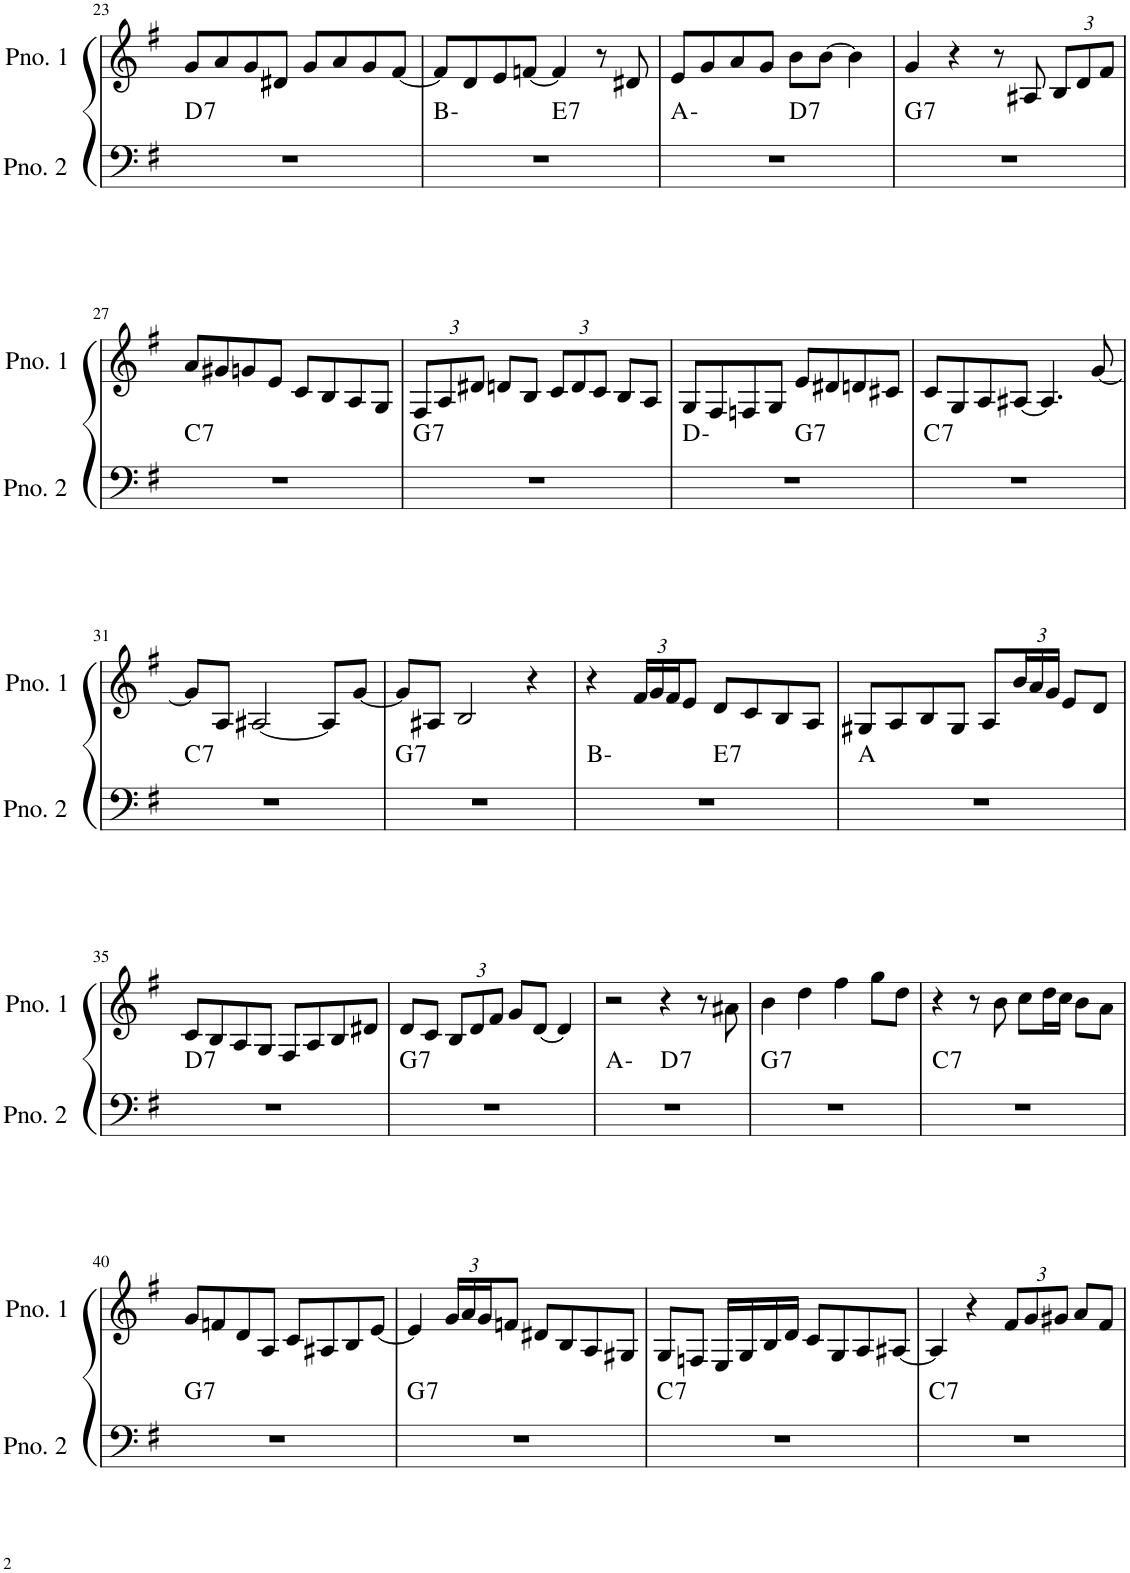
**kern	**harte	**kern
*part2	*part2	*part1
*staff2	*	*staff1
*I"ピアノ 2	*	*I"ピアノ 1
!!LO:PB:g=z
*clefF4	*	*clefG2
*k[f#]	*	*k[f#]
*M4/4	*	*M4/4
=23	=23	=23
!	!LO:H:kt=7	!
1r	D:7	8g/L
.	.	8a/
.	.	8g/
.	.	8d#X/J
.	.	8g/L
.	.	8a/
.	.	8g/
.	.	[8f#/J
=24	=24	=24
*^	*	*
1r	2ryy	B:min	8f#/L]
.	.	.	8d/
.	.	.	8e/
.	.	.	[8fn/J
!	!	!LO:H:kt=7	!
.	2ryy	E:7	4f/]
.	.	.	8r
.	.	.	8d#X/
=25	=25	=25	=25
1r	2ryy	A:min	8e/L
.	.	.	8g/
.	.	.	8a/
.	.	.	8g/J
!	!	!LO:H:kt=7	!
.	2ryy	D:7	8b\L
.	.	.	[8b\J
.	.	.	4b\]
=26	=26	=26	=26
!	!	!LO:H:kt=7	!
*v	*v	*	*
1r	G:7	4g/
.	.	4r
.	.	8r
.	.	8A#X/
*	*	*Xbrackettup
.	.	12B/L
.	.	12d/
.	.	12f#/J
!!LO:LB:g=z
=27	=27	=27
!	!LO:H:kt=7	!
1r	C:7	8a/L
.	.	8g#X/
.	.	8gn/
.	.	8e/J
.	.	8c/L
.	.	8B/
.	.	8A/
.	.	8G/J
=28	=28	=28
!	!LO:H:kt=7	!
1r	G:7	12F#/L
.	.	12A/
.	.	12d#X/J
.	.	8dn/L
.	.	8B/J
.	.	12c/L
.	.	12d/
.	.	12c/J
.	.	8B/L
.	.	8A/J
=29	=29	=29
*^	*	*
1r	2ryy	D:min	8G/L
.	.	.	8F#/
.	.	.	8Fn/
.	.	.	8G/J
!	!	!LO:H:kt=7	!
.	2ryy	G:7	8e/L
.	.	.	8d#X/
.	.	.	8dn/
.	.	.	8c#X/J
=30	=30	=30	=30
!	!	!LO:H:kt=7	!
*v	*v	*	*
1r	C:7	8c/L
.	.	8G/
.	.	8A/
.	.	[8A#X/J
.	.	4.A#/]
.	.	[8g/
!!LO:LB:g=z
=31	=31	=31
!	!LO:H:kt=7	!
1r	C:7	8g/L]
.	.	8A/J
.	.	[2A#X/
.	.	8A#/L]
.	.	[8g/J
=32	=32	=32
!	!LO:H:kt=7	!
1r	G:7	8g/L]
.	.	8A#X/J
.	.	2B/
.	.	4r
=33	=33	=33
*^	*	*
1r	2ryy	B:min	4r
.	.	.	24f#/LL
.	.	.	24g/
.	.	.	24f#/J
.	.	.	8e/J
!	!	!LO:H:kt=7	!
.	2ryy	E:7	8d/L
.	.	.	8c/
.	.	.	8B/
.	.	.	8A/J
*v	*v	*	*
=34	=34	=34
1r	A:maj	8G#X/L
.	.	8A/
.	.	8B/
.	.	8G#/J
.	.	8A/L
.	.	24b/L
.	.	24a/
.	.	24g/JJ
.	.	8e/L
.	.	8d/J
!!LO:LB:g=z
=35	=35	=35
!	!LO:H:kt=7	!
1r	D:7	8c/L
.	.	8B/
.	.	8A/
.	.	8G/J
.	.	8F#/L
.	.	8A/
.	.	8B/
.	.	8d#X/J
=36	=36	=36
!	!LO:H:kt=7	!
1r	G:7	8d/L
.	.	8c/J
.	.	12B/L
.	.	12d/
.	.	12f#/J
.	.	8g/L
.	.	[8d/J
.	.	4d/]
=37	=37	=37
*^	*	*
1r	2ryy	A:min	2r
!	!	!LO:H:kt=7	!
.	2ryy	D:7	4r
.	.	.	8r
.	.	.	8a#X\
=38	=38	=38	=38
!	!	!LO:H:kt=7	!
*v	*v	*	*
1r	G:7	4b\
.	.	4dd\
.	.	4ff#\
.	.	8gg\L
.	.	8dd\J
=39	=39	=39
!	!LO:H:kt=7	!
1r	C:7	4r
.	.	8r
.	.	8b\
.	.	8cc\L
.	.	16dd\L
.	.	16cc\JJ
.	.	8b\L
.	.	8a\J
!!LO:LB:g=z
=40	=40	=40
!	!LO:H:kt=7	!
1r	G:7	8g/L
.	.	8fn/
.	.	8d/
.	.	8A/J
.	.	8c/L
.	.	8A#X/
.	.	8B/
.	.	[8e/J
=41	=41	=41
!	!LO:H:kt=7	!
1r	G:7	4e/]
.	.	24g/LL
.	.	24a/
.	.	24g/J
.	.	8fn/J
.	.	8d#X/L
.	.	8B/
.	.	8A/
.	.	8G#X/J
=42	=42	=42
!	!LO:H:kt=7	!
1r	C:7	8G/L
.	.	8Fn/J
.	.	16E/LL
.	.	16G/
.	.	16B/
.	.	16d/JJ
.	.	8c/L
.	.	8G/
.	.	8A/
.	.	[8A#X/J
=43	=43	=43
!	!LO:H:kt=7	!
1r	C:7	4A#/]
.	.	4r
.	.	12f#/L
.	.	12g/
.	.	12g#X/J
.	.	8a/L
.	.	8f#/J
=	=	=
*-	*-	*-
